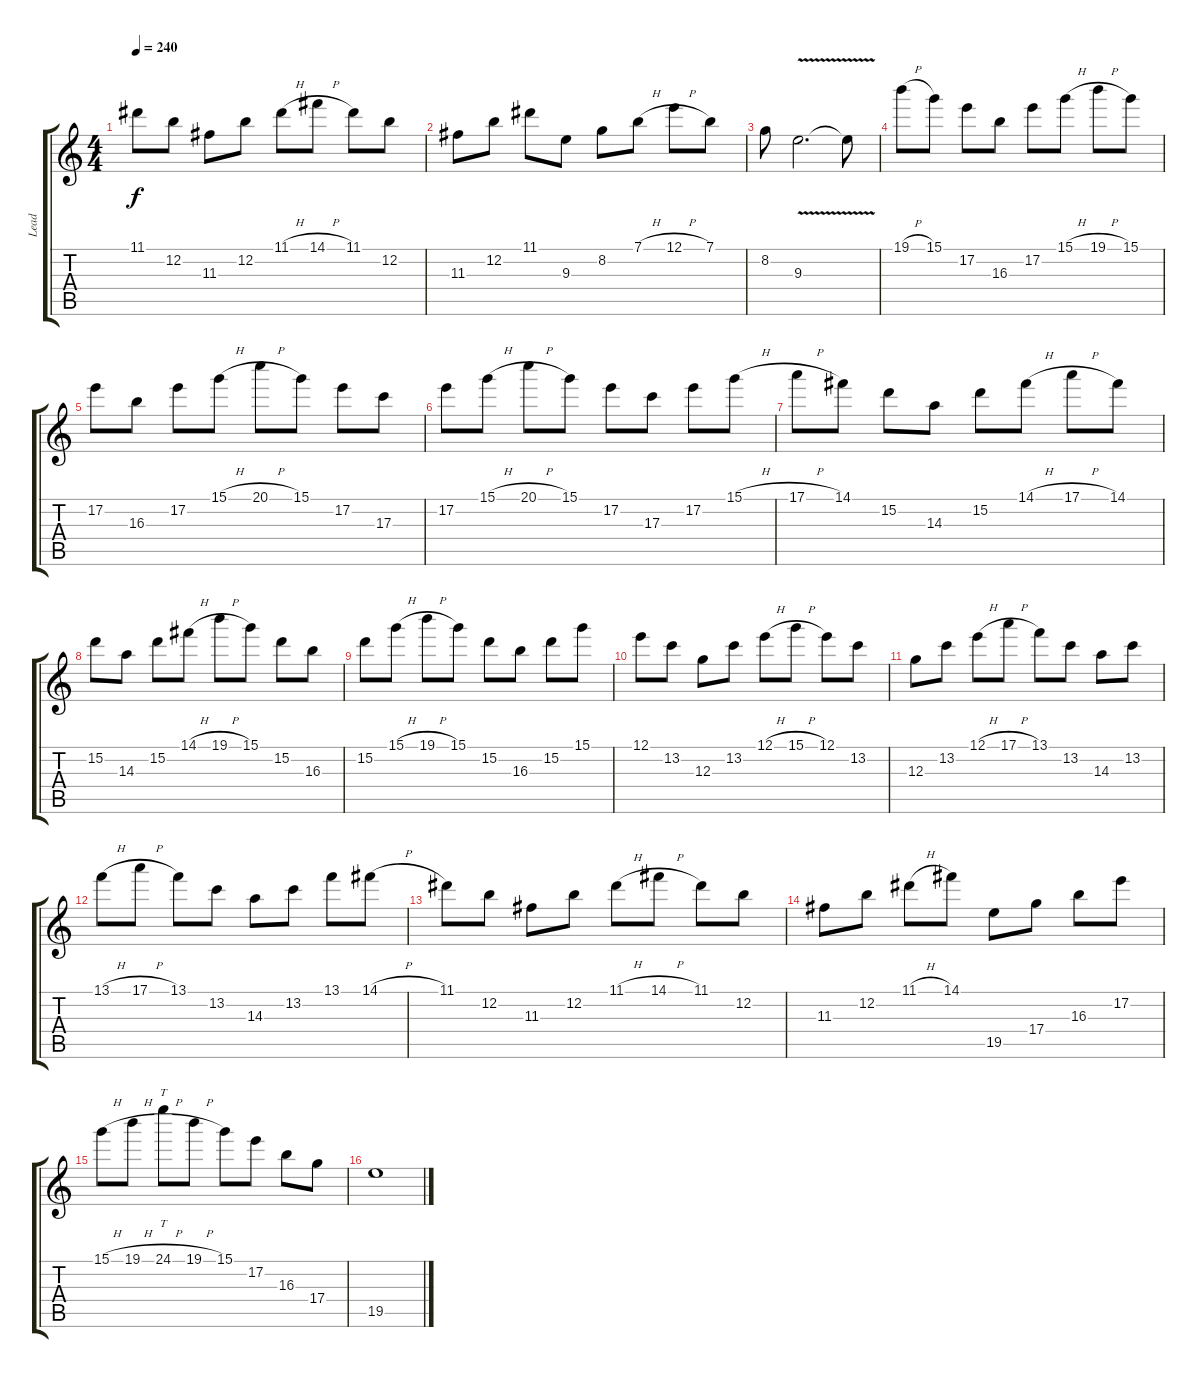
\track ("Lead" "Lead") {instrument distortionguitar}
\staff {score tabs}
\tuning (E4 B3 G3 D3 A2 E2) {hide}
\ts (4 4)
\tempo 240
\clef g2
\ks c
11.1.8{dy f} 12.2.8 11.3.8 12.2.8 11.1{h}.8 14.1{h}.8 11.1.8 12.2.8 |
11.3.8 12.2.8 11.1.8 9.3.8 8.2.8 7.1{h}.8 12.1{h}.8 7.1.8 |
8.2.8 9.3{v}.2{d} 9.3{t}.8 |
19.1{h}.8 15.1.8 17.2.8 16.3.8 17.2.8 15.1{h}.8 19.1{h}.8 15.1.8 |
17.2.8 16.3.8 17.2.8 15.1{h}.8 20.1{h}.8 15.1.8 17.2.8 17.3.8 |
17.2.8 15.1{h}.8 20.1{h}.8 15.1.8 17.2.8 17.3.8 17.2.8 15.1{h}.8 |
17.1{h}.8 14.1.8 15.2.8 14.3.8 15.2.8 14.1{h}.8 17.1{h}.8 14.1.8 |
15.2.8 14.3.8 15.2.8 14.1{h}.8 19.1{h}.8 15.1.8 15.2.8 16.3.8 |
15.2.8 15.1{h}.8 19.1{h}.8 15.1.8 15.2.8 16.3.8 15.2.8 15.1.8 |
12.1.8 13.2.8 12.3.8 13.2.8 12.1{h}.8 15.1{h}.8 12.1.8 13.2.8 |
12.3.8 13.2.8 12.1{h}.8 17.1{h}.8 13.1.8 13.2.8 14.3.8 13.2.8 |
13.1{h}.8 17.1{h}.8 13.1.8 13.2.8 14.3.8 13.2.8 13.1.8 14.1{h}.8 |
11.1.8 12.2.8 11.3.8 12.2.8 11.1{h}.8 14.1{h}.8 11.1.8 12.2.8 |
11.3.8 12.2.8 11.1{h}.8 14.1.8 19.5.8 17.4.8 16.3.8 17.2.8 |
15.1{h}.8 19.1{h}.8 24.1{h}.8{tt} 19.1{h}.8 15.1.8 17.2.8 16.3.8 17.4.8 |
19.5.1
